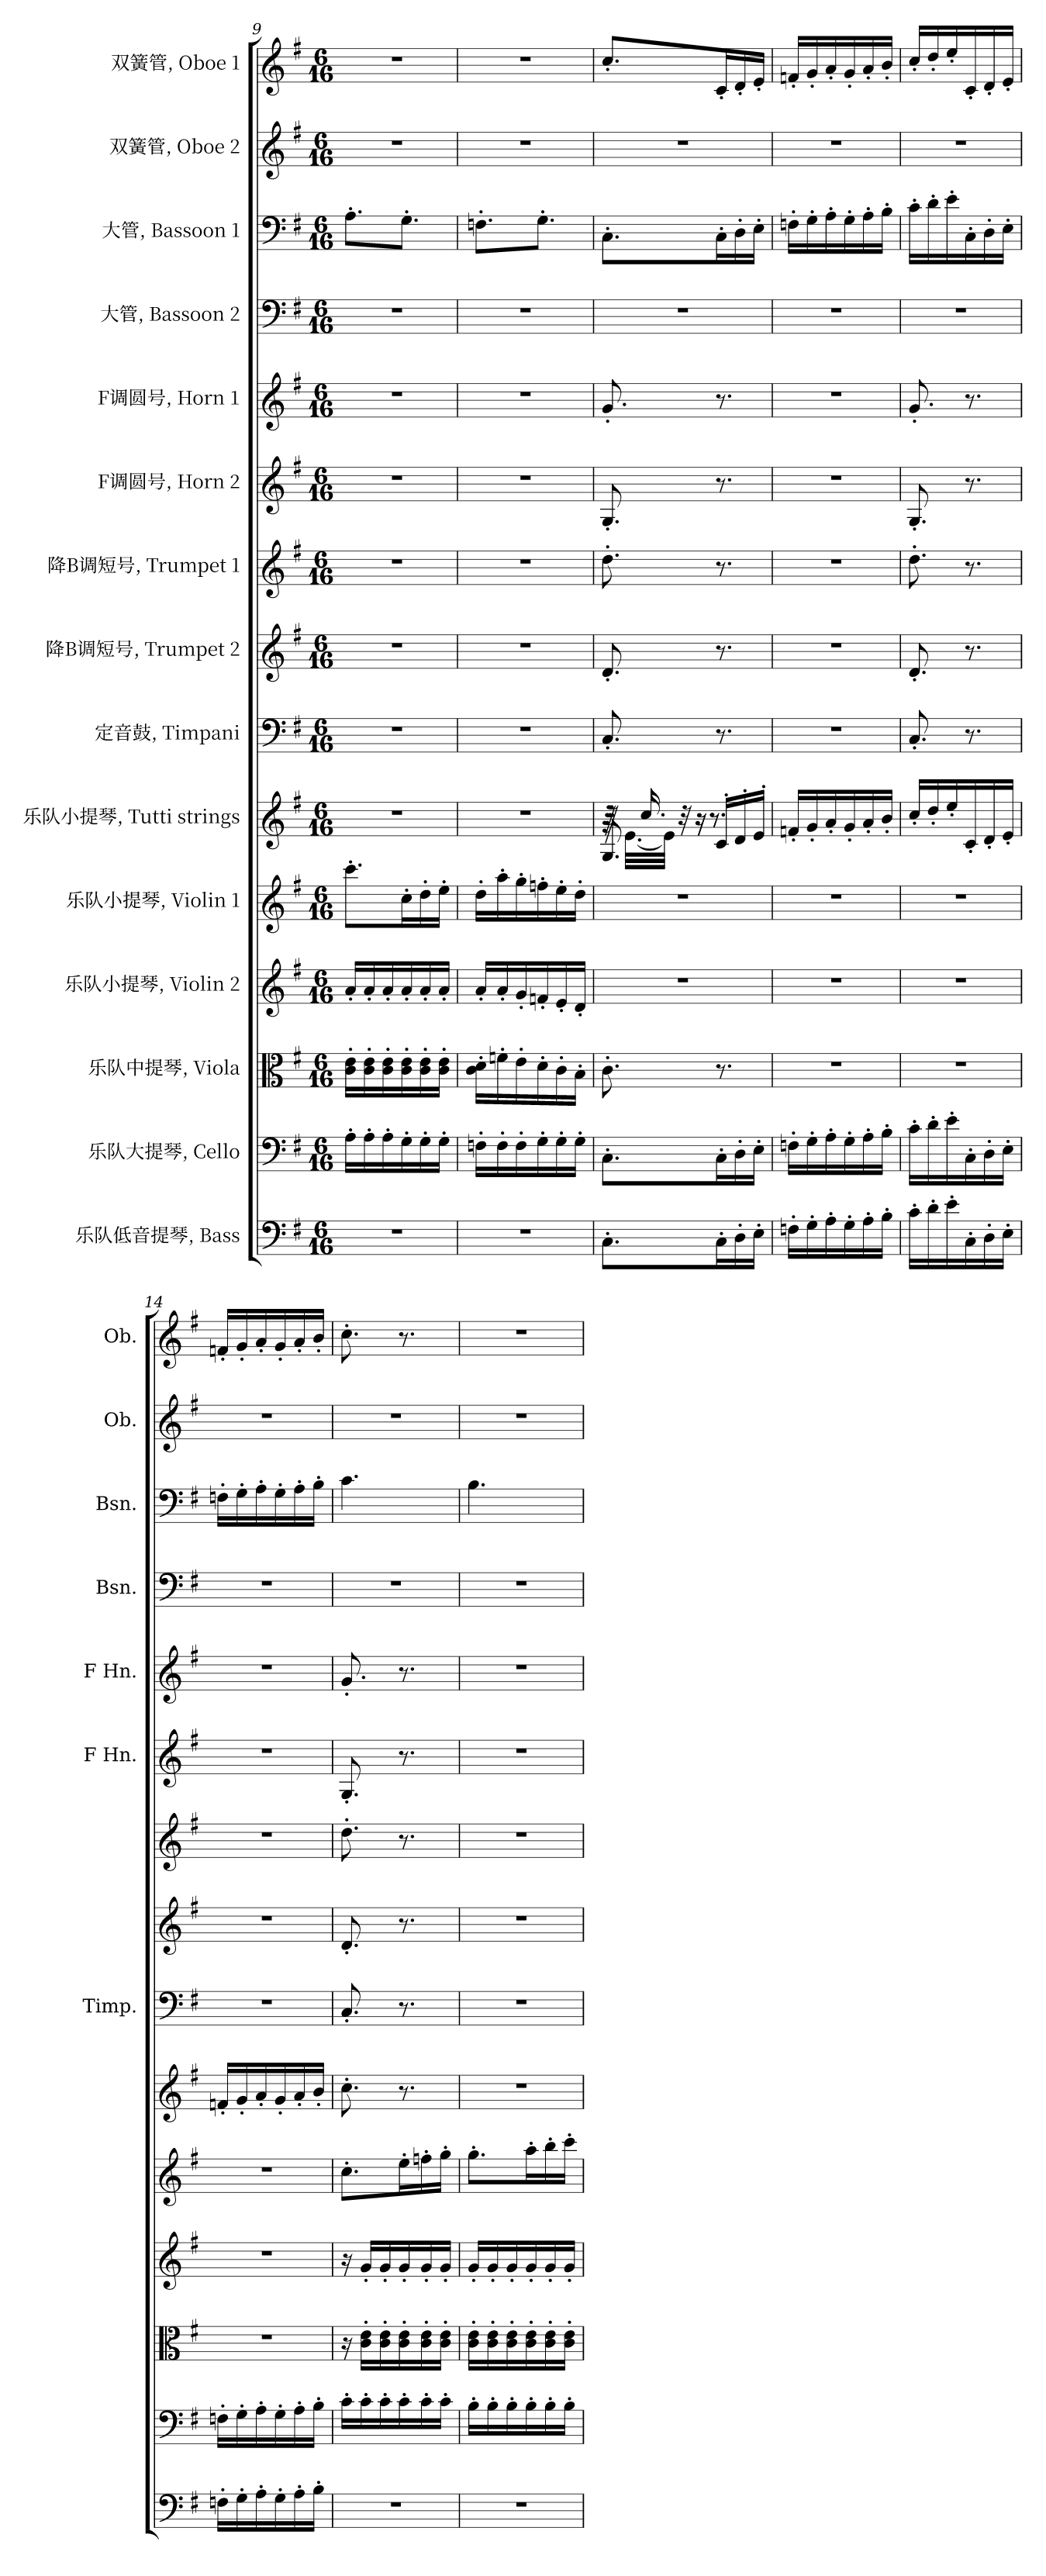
**kern	**kern	**kern	**kern	**kern	**kern	**kern	**kern	**kern	**kern	**kern	**kern	**kern	**kern	**kern
*part15	*part14	*part13	*part12	*part11	*part10	*part9	*part8	*part7	*part6	*part5	*part4	*part3	*part2	*part1
*staff15	*staff14	*staff13	*staff12	*staff11	*staff10	*staff9	*staff8	*staff7	*staff6	*staff5	*staff4	*staff3	*staff2	*staff1
*I"乐队低音提琴, Bass	*I"乐队大提琴, Cello	*I"乐队中提琴, Viola	*I"乐队小提琴, Violin 2	*I"乐队小提琴, Violin 1	*I"乐队小提琴, Tutti strings	*I"定音鼓, Timpani	*I"降B调短号, Trumpet 2	*I"降B调短号, Trumpet 1	*I"F调圆号, Horn 2	*I"F调圆号, Horn 1	*I"大管, Bassoon 2	*I"大管, Bassoon 1	*I"双簧管, Oboe 2	*I"双簧管, Oboe 1
*	*	*	*	*	*	*I'Timp.	*	*	*I'F Hn.	*I'F Hn.	*I'Bsn.	*I'Bsn.	*I'Ob.	*I'Ob.
*clefF4	*clefF4	*clefC3	*clefG2	*clefG2	*clefG2	*clefF4	*clefG2	*clefG2	*clefG2	*clefG2	*clefF4	*clefF4	*clefG2	*clefG2
*ITrd7c12	*	*	*	*	*	*	*ITrd1c2	*ITrd1c2	*ITrd4c7	*ITrd4c7	*	*	*	*
*k[f#]	*k[f#]	*k[f#]	*k[f#]	*k[f#]	*k[f#]	*k[f#]	*k[b-]	*k[b-]	*k[]	*k[]	*k[f#]	*k[f#]	*k[f#]	*k[f#]
*M6/16	*M6/16	*M6/16	*M6/16	*M6/16	*M6/16	*M6/16	*M6/16	*M6/16	*M6/16	*M6/16	*M6/16	*M6/16	*M6/16	*M6/16
*MM128	*MM128	*MM128	*MM128	*MM128	*MM128	*MM128	*MM128	*MM128	*MM128	*MM128	*MM128	*MM128	*MM128	*MM128
=9	=9	=9	=9	=9	=9	=9	=9	=9	=9	=9	=9	=9	=9	=9
4.r	16A'\LL	16c\' 16e\'LL	16a'/LL	8.ccc'\L	4.r	4.r	4.r	4.r	4.r	4.r	4.r	8.A'\L	4.r	4.r
.	16A'\	16c\' 16e\'	16a'/	.	.	.	.	.	.	.	.	.	.	.
.	16A'\	16c\' 16e\'	16a'/	.	.	.	.	.	.	.	.	.	.	.
.	16G'\	16c\' 16e\'	16a'/	16cc'\L	.	.	.	.	.	.	.	8.G'\J	.	.
.	16G'\	16c\' 16e\'	16a'/	16dd'\	.	.	.	.	.	.	.	.	.	.
.	16G'\JJ	16c\' 16e\'JJ	16a'/JJ	16ee'\JJ	.	.	.	.	.	.	.	.	.	.
!!LO:PB:g=z
=10	=10	=10	=10	=10	=10	=10	=10	=10	=10	=10	=10	=10	=10	=10
4.r	16Fn'\LL	16c\' 16d\'LL	16a'/LL	16dd'\LL	4.r	4.r	4.r	4.r	4.r	4.r	4.r	8.Fn'\L	4.r	4.r
.	16F'\	16fn'\	16a'/	16aa'\	.	.	.	.	.	.	.	.	.	.
.	16F'\	16e'\	16g'/	16gg'\	.	.	.	.	.	.	.	.	.	.
.	16G'\	16d'\	16fn'/	16ffn'\	.	.	.	.	.	.	.	8.G'\J	.	.
.	16G'\	16c'\	16e'/	16ee'\	.	.	.	.	.	.	.	.	.	.
.	16G'\JJ	16B'\JJ	16d'/JJ	16dd'\JJ	.	.	.	.	.	.	.	.	.	.
=11	=11	=11	=11	=11	=11	=11	=11	=11	=11	=11	=11	=11	=11	=11
*	*	*	*	*	*	*	*	*	*	*	*	*	*	*MM129
*	*	*	*	*	*^	*	*	*	*	*	*	*	*	*
*	*	*	*	*	*	*^	*	*	*	*	*	*	*	*	*
8.CC'\L	8.C'\L	8.c'\	4.r	4.r	32r	64r	8.G'/	8.C'/	8.c'/	8.cc'\	8.C'/	8.c'/	4.r	8.C'\L	4.r	8.cc'/L
.	.	.	.	.	.	[32.e\LLL	.	.	.	.	.	.	.	.	.	.
.	.	.	.	.	16.cc/	.	.	.	.	.	.	.	.	.	.	.
.	.	.	.	.	.	32e\JJJ]	.	.	.	.	.	.	.	.	.	.
.	.	.	.	.	.	32r	.	.	.	.	.	.	.	.	.	.
.	.	.	.	.	16r	16r	.	.	.	.	.	.	.	.	.	.
*	*	*	*	*	*	*	*	*	*	*	*	*	*	*	*	*MM129
16CC'\L	16C'\L	8.r	.	.	16c'/LL	8.r	8.r	8.r	8.r	8.r	8.r	8.r	.	16C'\L	.	16c'/L
16DD'\	16D'\	.	.	.	16d'/	.	.	.	.	.	.	.	.	16D'\	.	16d'/
16EE'\JJ	16E'\JJ	.	.	.	16e'/JJ	.	.	.	.	.	.	.	.	16E'\JJ	.	16e'/JJ
*	*	*	*	*	*v	*v	*v	*	*	*	*	*	*	*	*	*
=12	=12	=12	=12	=12	=12	=12	=12	=12	=12	=12	=12	=12	=12	=12
16FFn'\LL	16Fn'\LL	4.r	4.r	4.r	16fn'/LL	4.r	4.r	4.r	4.r	4.r	4.r	16Fn'\LL	4.r	16fn'/LL
16GG'\	16G'\	.	.	.	16g'/	.	.	.	.	.	.	16G'\	.	16g'/
16AA'\	16A'\	.	.	.	16a'/	.	.	.	.	.	.	16A'\	.	16a'/
16GG'\	16G'\	.	.	.	16g'/	.	.	.	.	.	.	16G'\	.	16g'/
16AA'\	16A'\	.	.	.	16a'/	.	.	.	.	.	.	16A'\	.	16a'/
16BB'\JJ	16B'\JJ	.	.	.	16b'/JJ	.	.	.	.	.	.	16B'\JJ	.	16b'/JJ
=13	=13	=13	=13	=13	=13	=13	=13	=13	=13	=13	=13	=13	=13	=13
16C'\LL	16c'\LL	4.r	4.r	4.r	16cc'/LL	8.C'/	8.c'/	8.cc'\	8.C'/	8.c'/	4.r	16c'\LL	4.r	16cc'/LL
16D'\	16d'\	.	.	.	16dd'/	.	.	.	.	.	.	16d'\	.	16dd'/
*	*	*	*	*	*	*	*	*	*	*	*	*	*	*MM112
16E'\	16e'\	.	.	.	16ee'/	.	.	.	.	.	.	16e'\	.	16ee'/
*	*	*	*	*	*	*	*	*	*	*	*	*	*	*MM129
16CC'\	16C'\	.	.	.	16c'/	8.r	8.r	8.r	8.r	8.r	.	16C'\	.	16c'/
16DD'\	16D'\	.	.	.	16d'/	.	.	.	.	.	.	16D'\	.	16d'/
16EE'\JJ	16E'\JJ	.	.	.	16e'/JJ	.	.	.	.	.	.	16E'\JJ	.	16e'/JJ
=14	=14	=14	=14	=14	=14	=14	=14	=14	=14	=14	=14	=14	=14	=14
16FFn'\LL	16Fn'\LL	4.r	4.r	4.r	16fn'/LL	4.r	4.r	4.r	4.r	4.r	4.r	16Fn'\LL	4.r	16fn'/LL
16GG'\	16G'\	.	.	.	16g'/	.	.	.	.	.	.	16G'\	.	16g'/
16AA'\	16A'\	.	.	.	16a'/	.	.	.	.	.	.	16A'\	.	16a'/
16GG'\	16G'\	.	.	.	16g'/	.	.	.	.	.	.	16G'\	.	16g'/
16AA'\	16A'\	.	.	.	16a'/	.	.	.	.	.	.	16A'\	.	16a'/
*	*	*	*	*	*	*	*	*	*	*	*	*	*	*MM122
16BB'\JJ	16B'\JJ	.	.	.	16b'/JJ	.	.	.	.	.	.	16B'\JJ	.	16b'/JJ
!!LO:PB:g=z
=15	=15	=15	=15	=15	=15	=15	=15	=15	=15	=15	=15	=15	=15	=15
4.r	16c'\LL	16r	16r	8.cc'\L	8.cc'\	8.C'/	8.c'/	8.cc'\	8.C'/	8.c'/	4.r	4.c\	4.r	8.cc'\
.	16c'\	16c\' 16e\'LL	16g'/LL	.	.	.	.	.	.	.	.	.	.	.
.	16c'\	16c\' 16e\'	16g'/	.	.	.	.	.	.	.	.	.	.	.
.	16c'\	16c\' 16e\'	16g'/	16ee'\L	8.r	8.r	8.r	8.r	8.r	8.r	.	.	.	8.r
.	16c'\	16c\' 16e\'	16g'/	16ffn'\	.	.	.	.	.	.	.	.	.	.
.	16c'\JJ	16c\' 16e\'JJ	16g'/JJ	16gg'\JJ	.	.	.	.	.	.	.	.	.	.
=16	=16	=16	=16	=16	=16	=16	=16	=16	=16	=16	=16	=16	=16	=16
*	*	*	*	*	*	*	*	*	*	*	*	*	*	*MM128
4.r	16B'\LL	16c\' 16e\'LL	16g'/LL	8.gg'\L	4.r	4.r	4.r	4.r	4.r	4.r	4.r	4.B\	4.r	4.r
.	16B'\	16c\' 16e\'	16g'/	.	.	.	.	.	.	.	.	.	.	.
.	16B'\	16c\' 16e\'	16g'/	.	.	.	.	.	.	.	.	.	.	.
.	16B'\	16c\' 16e\'	16g'/	16aa'\L	.	.	.	.	.	.	.	.	.	.
.	16B'\	16c\' 16e\'	16g'/	16bb'\	.	.	.	.	.	.	.	.	.	.
.	16B'\JJ	16c\' 16e\'JJ	16g'/JJ	16ccc'\JJ	.	.	.	.	.	.	.	.	.	.
=	=	=	=	=	=	=	=	=	=	=	=	=	=	=
*-	*-	*-	*-	*-	*-	*-	*-	*-	*-	*-	*-	*-	*-	*-
